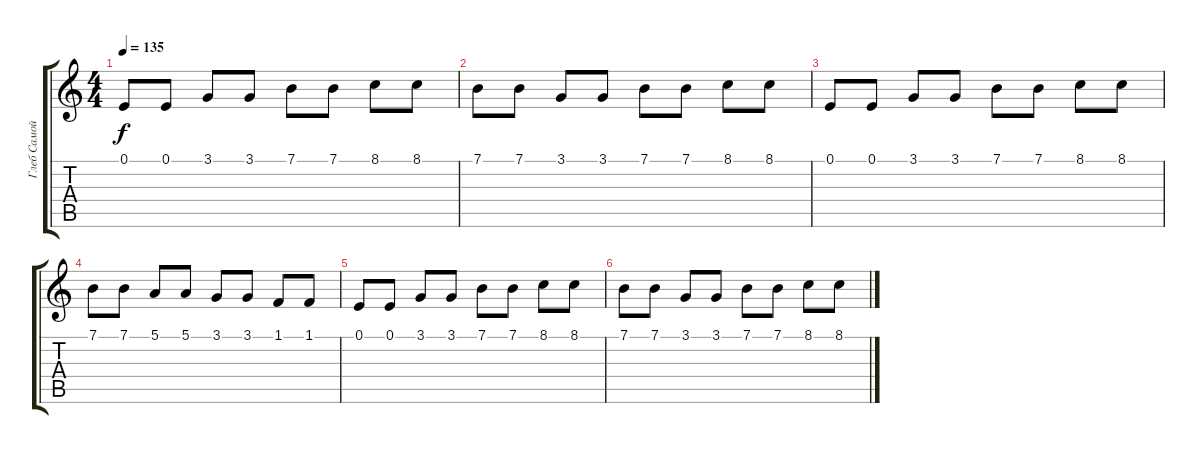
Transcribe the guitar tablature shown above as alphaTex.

\track ("Глеб Самойлов (клавишные)" "Глеб Самой") {instrument tremolostrings}
\staff {score tabs}
\tuning (E4 B3 G3 D3 A2 E2) {hide}
\ts (4 4)
\tempo 135
\clef g2
\ks c
0.1.8{dy f} 0.1.8 3.1.8 3.1.8 7.1.8 7.1.8 8.1.8 8.1.8 |
7.1.8 7.1.8 3.1.8 3.1.8 7.1.8 7.1.8 8.1.8 8.1.8 |
0.1.8 0.1.8 3.1.8 3.1.8 7.1.8 7.1.8 8.1.8 8.1.8 |
7.1.8 7.1.8 5.1.8 5.1.8 3.1.8 3.1.8 1.1.8 1.1.8 |
0.1.8 0.1.8 3.1.8 3.1.8 7.1.8 7.1.8 8.1.8 8.1.8 |
7.1.8 7.1.8 3.1.8 3.1.8 7.1.8 7.1.8 8.1.8 8.1.8
